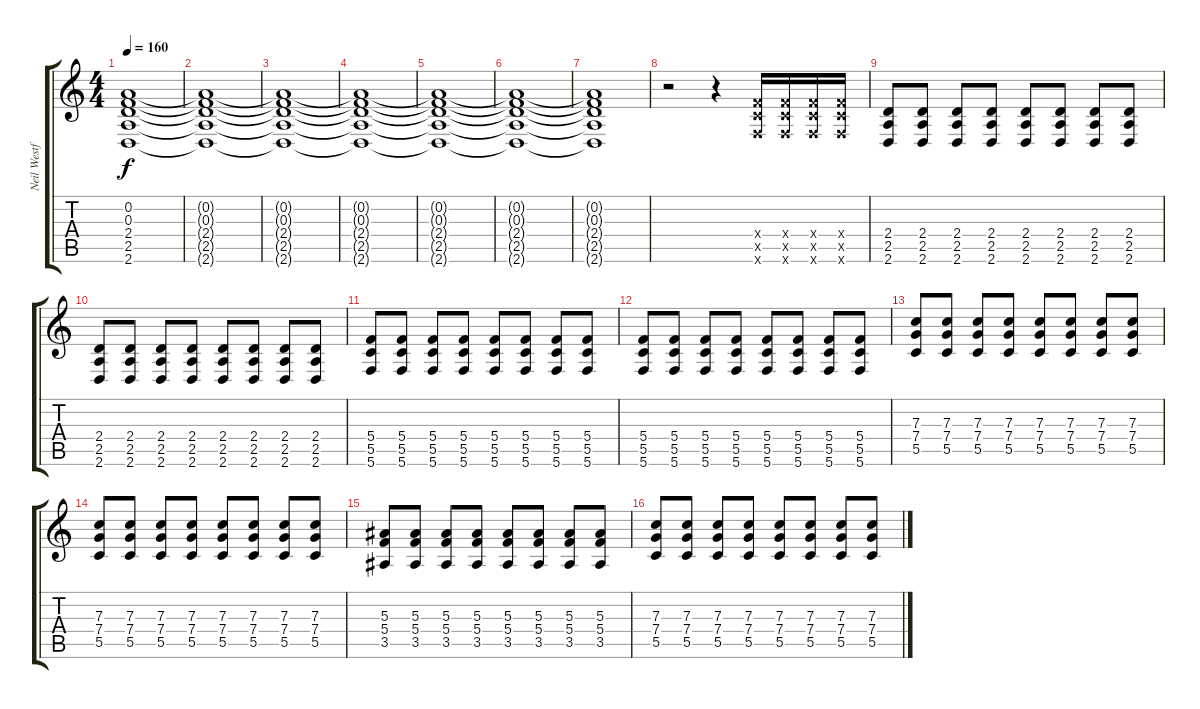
\track ("Neil Westfall / Rhythm Guitar" "Neil Westf") {instrument distortionguitar}
\staff {score tabs}
\tuning (D4 A3 F3 C3 G2 C2) {hide}
\ts (4 4)
\tempo 160
\clef g2
\ks c
(0.2 0.3 2.4 2.5 2.6).1{dy f} |
(0.2{t} 0.3{t} 2.4{t} 2.5{t} 2.6{t}).1 |
(0.2{t} 0.3{t} 2.4{t} 2.5{t} 2.6{t}).1 |
(0.2{t} 0.3{t} 2.4{t} 2.5{t} 2.6{t}).1 |
(0.2{t} 0.3{t} 2.4{t} 2.5{t} 2.6{t}).1 |
(0.2{t} 0.3{t} 2.4{t} 2.5{t} 2.6{t}).1 |
(0.2{t} 0.3{t} 2.4{t} 2.5{t} 2.6{t}).1 |
r.2 r.4 (5.4{x} 5.5{x} 5.6{x}).16 (5.4{x} 5.5{x} 5.6{x}).16 (5.4{x} 5.5{x} 5.6{x}).16 (5.4{x} 5.5{x} 5.6{x}).16 |
(2.4 2.5 2.6).8 (2.4 2.5 2.6).8 (2.4 2.5 2.6).8 (2.4 2.5 2.6).8 (2.4 2.5 2.6).8 (2.4 2.5 2.6).8 (2.4 2.5 2.6).8 (2.4 2.5 2.6).8 |
(2.4 2.5 2.6).8 (2.4 2.5 2.6).8 (2.4 2.5 2.6).8 (2.4 2.5 2.6).8 (2.4 2.5 2.6).8 (2.4 2.5 2.6).8 (2.4 2.5 2.6).8 (2.4 2.5 2.6).8 |
(5.4 5.5 5.6).8 (5.4 5.5 5.6).8 (5.4 5.5 5.6).8 (5.4 5.5 5.6).8 (5.4 5.5 5.6).8 (5.4 5.5 5.6).8 (5.4 5.5 5.6).8 (5.4 5.5 5.6).8 |
(5.4 5.5 5.6).8 (5.4 5.5 5.6).8 (5.4 5.5 5.6).8 (5.4 5.5 5.6).8 (5.4 5.5 5.6).8 (5.4 5.5 5.6).8 (5.4 5.5 5.6).8 (5.4 5.5 5.6).8 |
(7.3 7.4 5.5).8 (7.3 7.4 5.5).8 (7.3 7.4 5.5).8 (7.3 7.4 5.5).8 (7.3 7.4 5.5).8 (7.3 7.4 5.5).8 (7.3 7.4 5.5).8 (7.3 7.4 5.5).8 |
(7.3 7.4 5.5).8 (7.3 7.4 5.5).8 (7.3 7.4 5.5).8 (7.3 7.4 5.5).8 (7.3 7.4 5.5).8 (7.3 7.4 5.5).8 (7.3 7.4 5.5).8 (7.3 7.4 5.5).8 |
(5.3 5.4 3.5).8 (5.3 5.4 3.5).8 (5.3 5.4 3.5).8 (5.3 5.4 3.5).8 (5.3 5.4 3.5).8 (5.3 5.4 3.5).8 (5.3 5.4 3.5).8 (5.3 5.4 3.5).8 |
(7.3 7.4 5.5).8 (7.3 7.4 5.5).8 (7.3 7.4 5.5).8 (7.3 7.4 5.5).8 (7.3 7.4 5.5).8 (7.3 7.4 5.5).8 (7.3 7.4 5.5).8 (7.3 7.4 5.5).8
